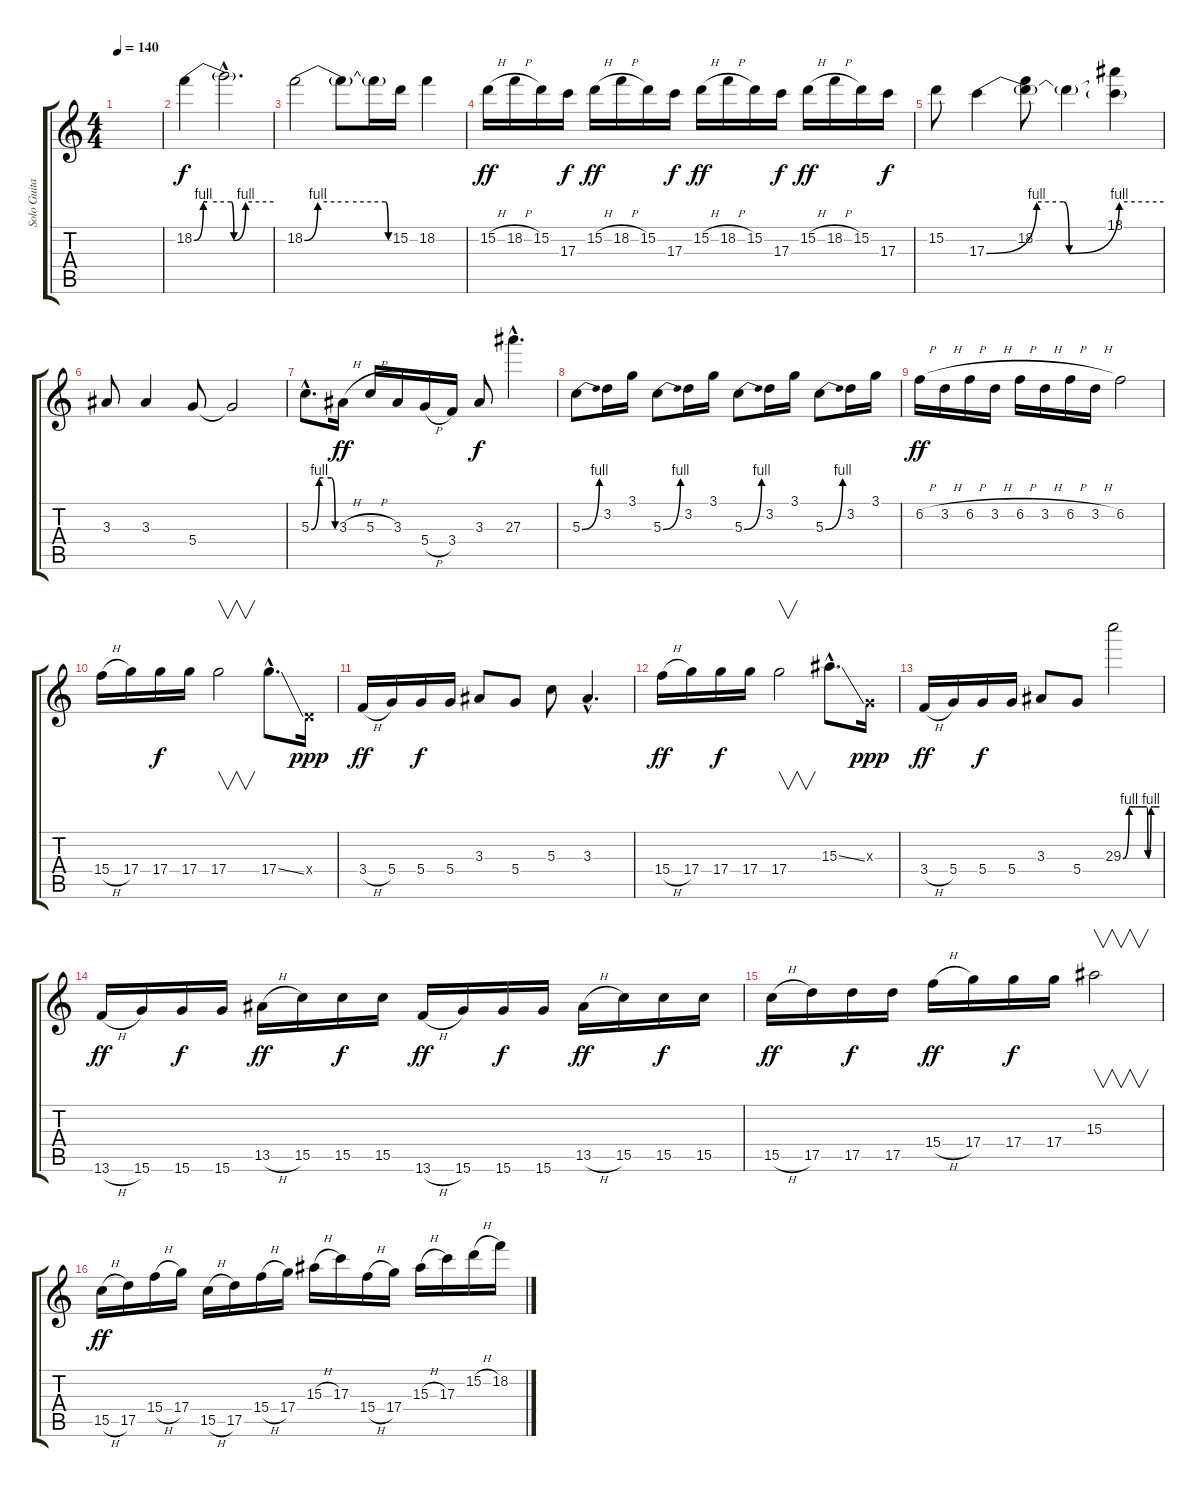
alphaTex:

\track ("Solo Guitar" "Solo Guita") {instrument distortionguitar}
\staff {score tabs}
\tuning (E4 B3 G3 D3 A2 E2) {hide}
\ts (4 4)
\tempo 140
\clef g2
\ks c
|
18.2{be (custom 0 0 7 4 10 4 28 4 30 0 39 4 60 4)}.4 18.2{hac t}.2{d} |
18.2{be (custom 0 0 9 4 30 4 55 4 57 0 60 0)}.2 18.2{t}.8 18.2{t}.16 15.2.16 18.2.4 |
15.2{h}.16{dy ff} 18.2{h}.16 15.2.16 17.3.16{dy f} 15.2{h}.16{dy ff} 18.2{h}.16 15.2.16 17.3.16{dy f} 15.2{h}.16{dy ff} 18.2{h}.16 15.2.16 17.3.16{dy f} 15.2{h}.16{dy ff} 18.2{h}.16 15.2.16 17.3.16{dy f} |
15.2.8 17.3{be (custom 0 0 17 4 26 4 28 0 45 4 60 4)}.4 (18.2 17.3{t}).8 17.3{t}.4 (18.1 17.3{t}).4 |
3.3.8 3.3.4 5.4.8 5.4{t}.2 |
5.3{be (custom 0 0 20 4 30 4 50 4 60 0) hac}.8{d} 3.3{h}.16{dy ff} 5.3{h}.16 3.3.16 5.4{h}.16 3.4.16 3.3.8{dy f} 27.3{hac}.4{d} |
5.3{be (bend 0 0 60 4)}.8 3.2.16 3.1.16 5.3{be (bend 0 0 60 4)}.8 3.2.16 3.1.16 5.3{be (bend 0 0 60 4)}.8 3.2.16 3.1.16 5.3{be (bend 0 0 60 4)}.8 3.2.16 3.1.16 |
6.2{h}.16{dy ff} 3.2{h}.16 6.2{h}.16 3.2{h}.16 6.2{h}.16 3.2{h}.16 6.2{h}.16 3.2{h}.16 6.2.2 |
15.4{h}.16 17.4.16 17.4.16{dy f} 17.4.16 17.4.2{v} 17.4{ss hac}.8{d} 0.4{x}.16{dy ppp} |
3.4{h}.16{dy ff} 5.4.16 5.4.16{dy f} 5.4.16 3.3.8 5.4.8 5.3.8 3.3{hac}.4{d} |
15.4{h}.16{dy ff} 17.4.16 17.4.16{dy f} 17.4.16 17.4.2{v} 15.3{ss hac}.8{d} 0.3{x}.16{dy ppp} |
3.4{h}.16{dy ff} 5.4.16 5.4.16{dy f} 5.4.16 3.3.8 5.4.8 29.3{be (custom 0 0 10 4 20 4 30 4 39 4 41 0 46 4 50 4 60 4)}.2 |
13.6{h}.16{dy ff} 15.6.16 15.6.16{dy f} 15.6.16 13.5{h}.16{dy ff} 15.5.16 15.5.16{dy f} 15.5.16 13.6{h}.16{dy ff} 15.6.16 15.6.16{dy f} 15.6.16 13.5{h}.16{dy ff} 15.5.16 15.5.16{dy f} 15.5.16 |
15.5{h}.16{dy ff} 17.5.16 17.5.16{dy f} 17.5.16 15.4{h}.16{dy ff} 17.4.16 17.4.16{dy f} 17.4.16 15.3.2{v} |
15.5{h}.16{dy ff} 17.5.16 15.4{h}.16 17.4.16 15.5{h}.16 17.5.16 15.4{h}.16 17.4.16 15.3{h}.16 17.3.16 15.4{h}.16 17.4.16 15.3{h}.16 17.3.16 15.2{h}.16 18.2.16
